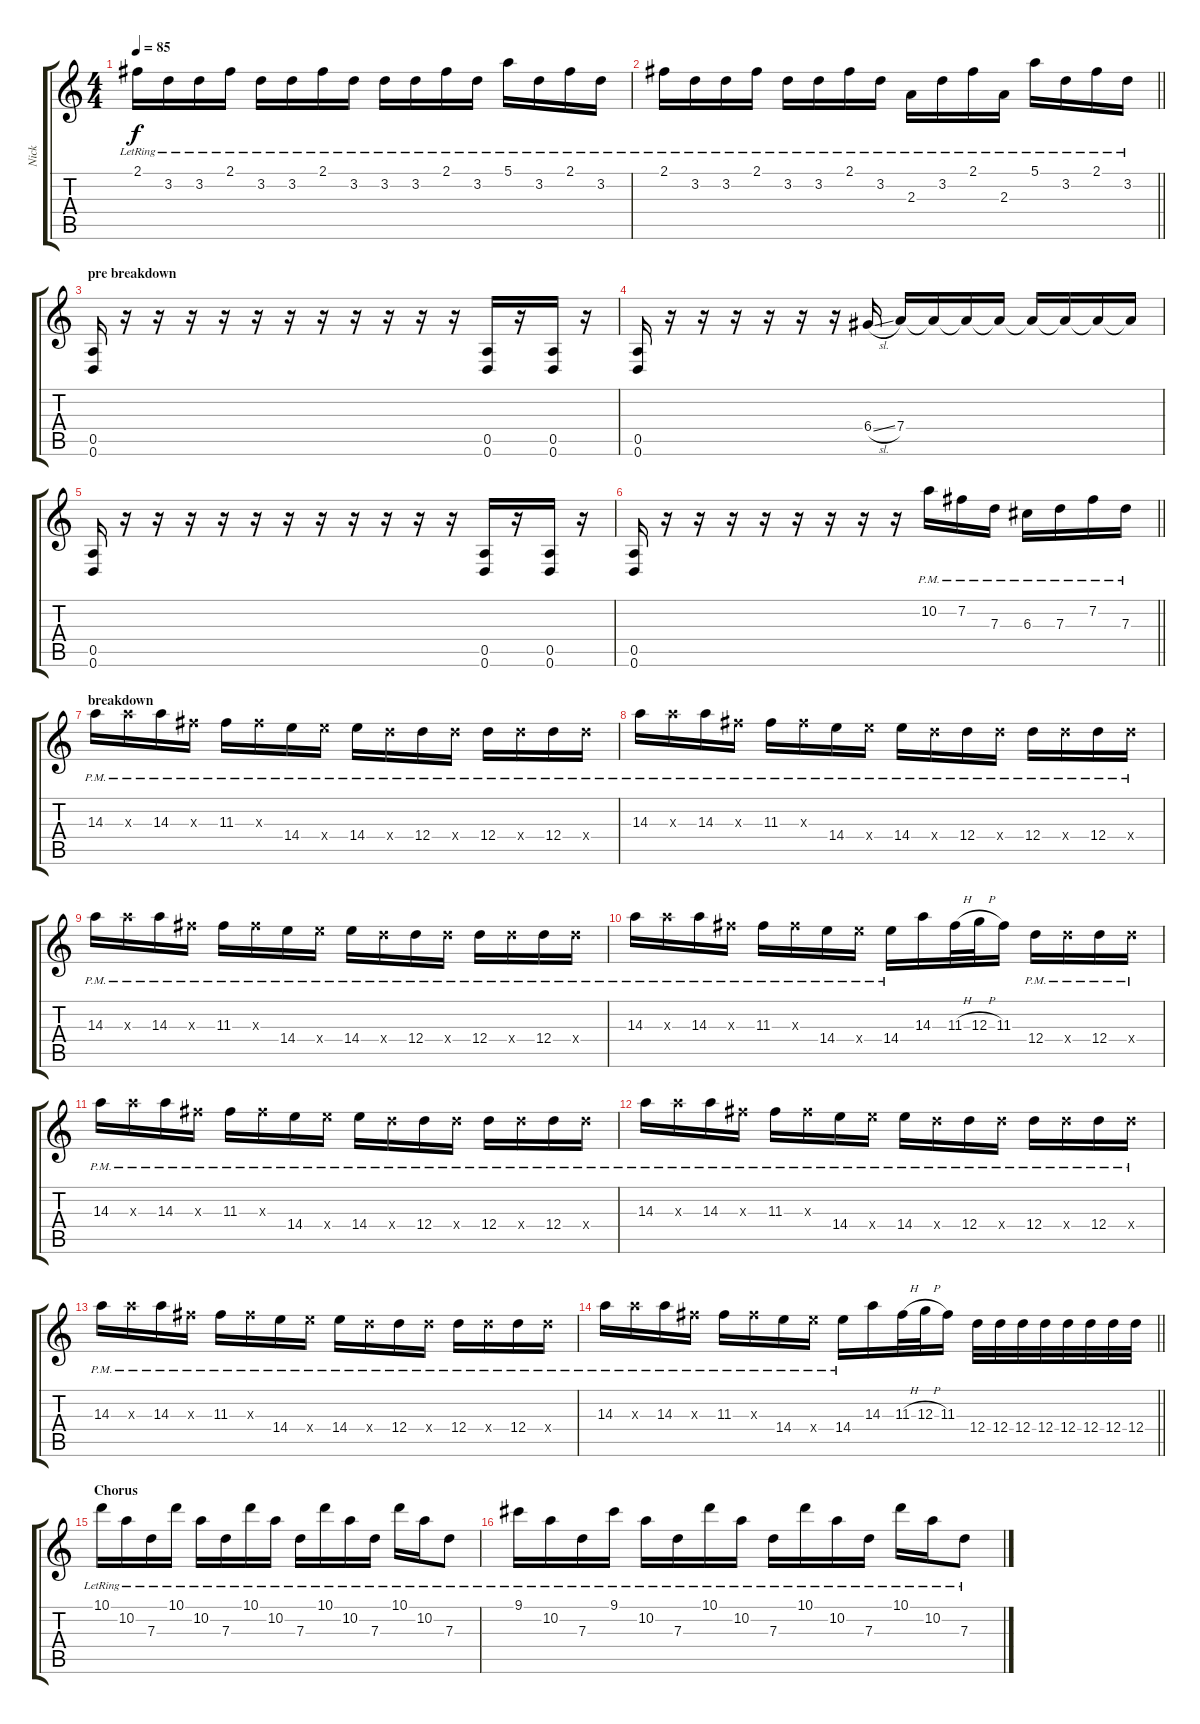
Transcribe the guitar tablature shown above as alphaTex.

\track ("Nick" "Nick") {instrument overdrivenguitar}
\staff {score tabs}
\tuning (E4 B3 G3 D3 A2 D2) {hide}
\ts (4 4)
\tempo 85
\clef g2
\ks c
2.1{lr}.16{dy f} 3.2{lr}.16 3.2{lr}.16 2.1{lr}.16 3.2{lr}.16 3.2{lr}.16 2.1{lr}.16 3.2{lr}.16 3.2{lr}.16 3.2{lr}.16 2.1{lr}.16 3.2{lr}.16 5.1{lr}.16 3.2{lr}.16 2.1{lr}.16 3.2{lr}.16 |
\barLineRight lightlight
2.1{lr}.16 3.2{lr}.16 3.2{lr}.16 2.1{lr}.16 3.2{lr}.16 3.2{lr}.16 2.1{lr}.16 3.2{lr}.16 2.3{lr}.16 3.2{lr}.16 2.1{lr}.16 2.3{lr}.16 5.1{lr}.16 3.2{lr}.16 2.1{lr}.16 3.2{lr}.16 |
\section ("" "pre breakdown")
(0.5 0.6).16 r.16 r.16 r.16 r.16 r.16 r.16 r.16 r.16 r.16 r.16 r.16 (0.5 0.6).16 r.16 (0.5 0.6).16 r.16 |
(0.5 0.6).16 r.16 r.16 r.16 r.16 r.16 r.16 6.4{sl}.16 7.4.16 7.4{t}.16 7.4{t}.16 7.4{t}.16 7.4{t}.16 7.4{t}.16 7.4{t}.16 7.4{t}.16 |
(0.5 0.6).16 r.16 r.16 r.16 r.16 r.16 r.16 r.16 r.16 r.16 r.16 r.16 (0.5 0.6).16 r.16 (0.5 0.6).16 r.16 |
\barLineRight lightlight
(0.5 0.6).16 r.16 r.16 r.16 r.16 r.16 r.16 r.16 r.16 10.2{pm}.16 7.2{pm}.16 7.3{pm}.16 6.3{pm}.16 7.3{pm}.16 7.2{pm}.16 7.3{pm}.16 |
\section ("" "breakdown")
14.3{pm}.16 14.3{pm x}.16 14.3{pm}.16 11.3{pm x}.16 11.3{pm}.16 11.3{pm x}.16 14.4{pm}.16 14.4{pm x}.16 14.4{pm}.16 12.4{pm x}.16 12.4{pm}.16 12.4{pm x}.16 12.4{pm}.16 12.4{pm x}.16 12.4{pm}.16 12.4{pm x}.16 |
14.3{pm}.16 14.3{pm x}.16 14.3{pm}.16 11.3{pm x}.16 11.3{pm}.16 11.3{pm x}.16 14.4{pm}.16 14.4{pm x}.16 14.4{pm}.16 12.4{pm x}.16 12.4{pm}.16 12.4{pm x}.16 12.4{pm}.16 12.4{pm x}.16 12.4{pm}.16 12.4{pm x}.16 |
14.3{pm}.16 14.3{pm x}.16 14.3{pm}.16 11.3{pm x}.16 11.3{pm}.16 11.3{pm x}.16 14.4{pm}.16 14.4{pm x}.16 14.4{pm}.16 12.4{pm x}.16 12.4{pm}.16 12.4{pm x}.16 12.4{pm}.16 12.4{pm x}.16 12.4{pm}.16 12.4{pm x}.16 |
14.3{pm}.16 14.3{pm x}.16 14.3{pm}.16 11.3{pm x}.16 11.3{pm}.16 11.3{pm x}.16 14.4{pm}.16 14.4{pm x}.16 14.4{pm}.16 14.3.16 11.3{h}.32 12.3{h}.32 11.3.16 12.4{pm}.16 12.4{pm x}.16 12.4{pm}.16 12.4{pm x}.16 |
14.3{pm}.16 14.3{pm x}.16 14.3{pm}.16 11.3{pm x}.16 11.3{pm}.16 11.3{pm x}.16 14.4{pm}.16 14.4{pm x}.16 14.4{pm}.16 12.4{pm x}.16 12.4{pm}.16 12.4{pm x}.16 12.4{pm}.16 12.4{pm x}.16 12.4{pm}.16 12.4{pm x}.16 |
14.3{pm}.16 14.3{pm x}.16 14.3{pm}.16 11.3{pm x}.16 11.3{pm}.16 11.3{pm x}.16 14.4{pm}.16 14.4{pm x}.16 14.4{pm}.16 12.4{pm x}.16 12.4{pm}.16 12.4{pm x}.16 12.4{pm}.16 12.4{pm x}.16 12.4{pm}.16 12.4{pm x}.16 |
14.3{pm}.16 14.3{pm x}.16 14.3{pm}.16 11.3{pm x}.16 11.3{pm}.16 11.3{pm x}.16 14.4{pm}.16 14.4{pm x}.16 14.4{pm}.16 12.4{pm x}.16 12.4{pm}.16 12.4{pm x}.16 12.4{pm}.16 12.4{pm x}.16 12.4{pm}.16 12.4{pm x}.16 |
\barLineRight lightlight
14.3{pm}.16 14.3{pm x}.16 14.3{pm}.16 11.3{pm x}.16 11.3{pm}.16 11.3{pm x}.16 14.4{pm}.16 14.4{pm x}.16 14.4{pm}.16 14.3.16 11.3{h}.32 12.3{h}.32 11.3.16 12.4.32 12.4.32 12.4.32 12.4.32 12.4.32 12.4.32 12.4.32 12.4.32 |
\section ("" "Chorus")
10.1{lr}.16 10.2{lr}.16 7.3{lr}.16 10.1{lr}.16 10.2{lr}.16 7.3{lr}.16 10.1{lr}.16 10.2{lr}.16 7.3{lr}.16 10.1{lr}.16 10.2{lr}.16 7.3{lr}.16 10.1{lr}.16 10.2{lr}.16 7.3{lr}.8 |
9.1{lr}.16 10.2{lr}.16 7.3{lr}.16 9.1{lr}.16 10.2{lr}.16 7.3{lr}.16 10.1{lr}.16 10.2{lr}.16 7.3{lr}.16 10.1{lr}.16 10.2{lr}.16 7.3{lr}.16 10.1{lr}.16 10.2{lr}.16 7.3{lr}.8
